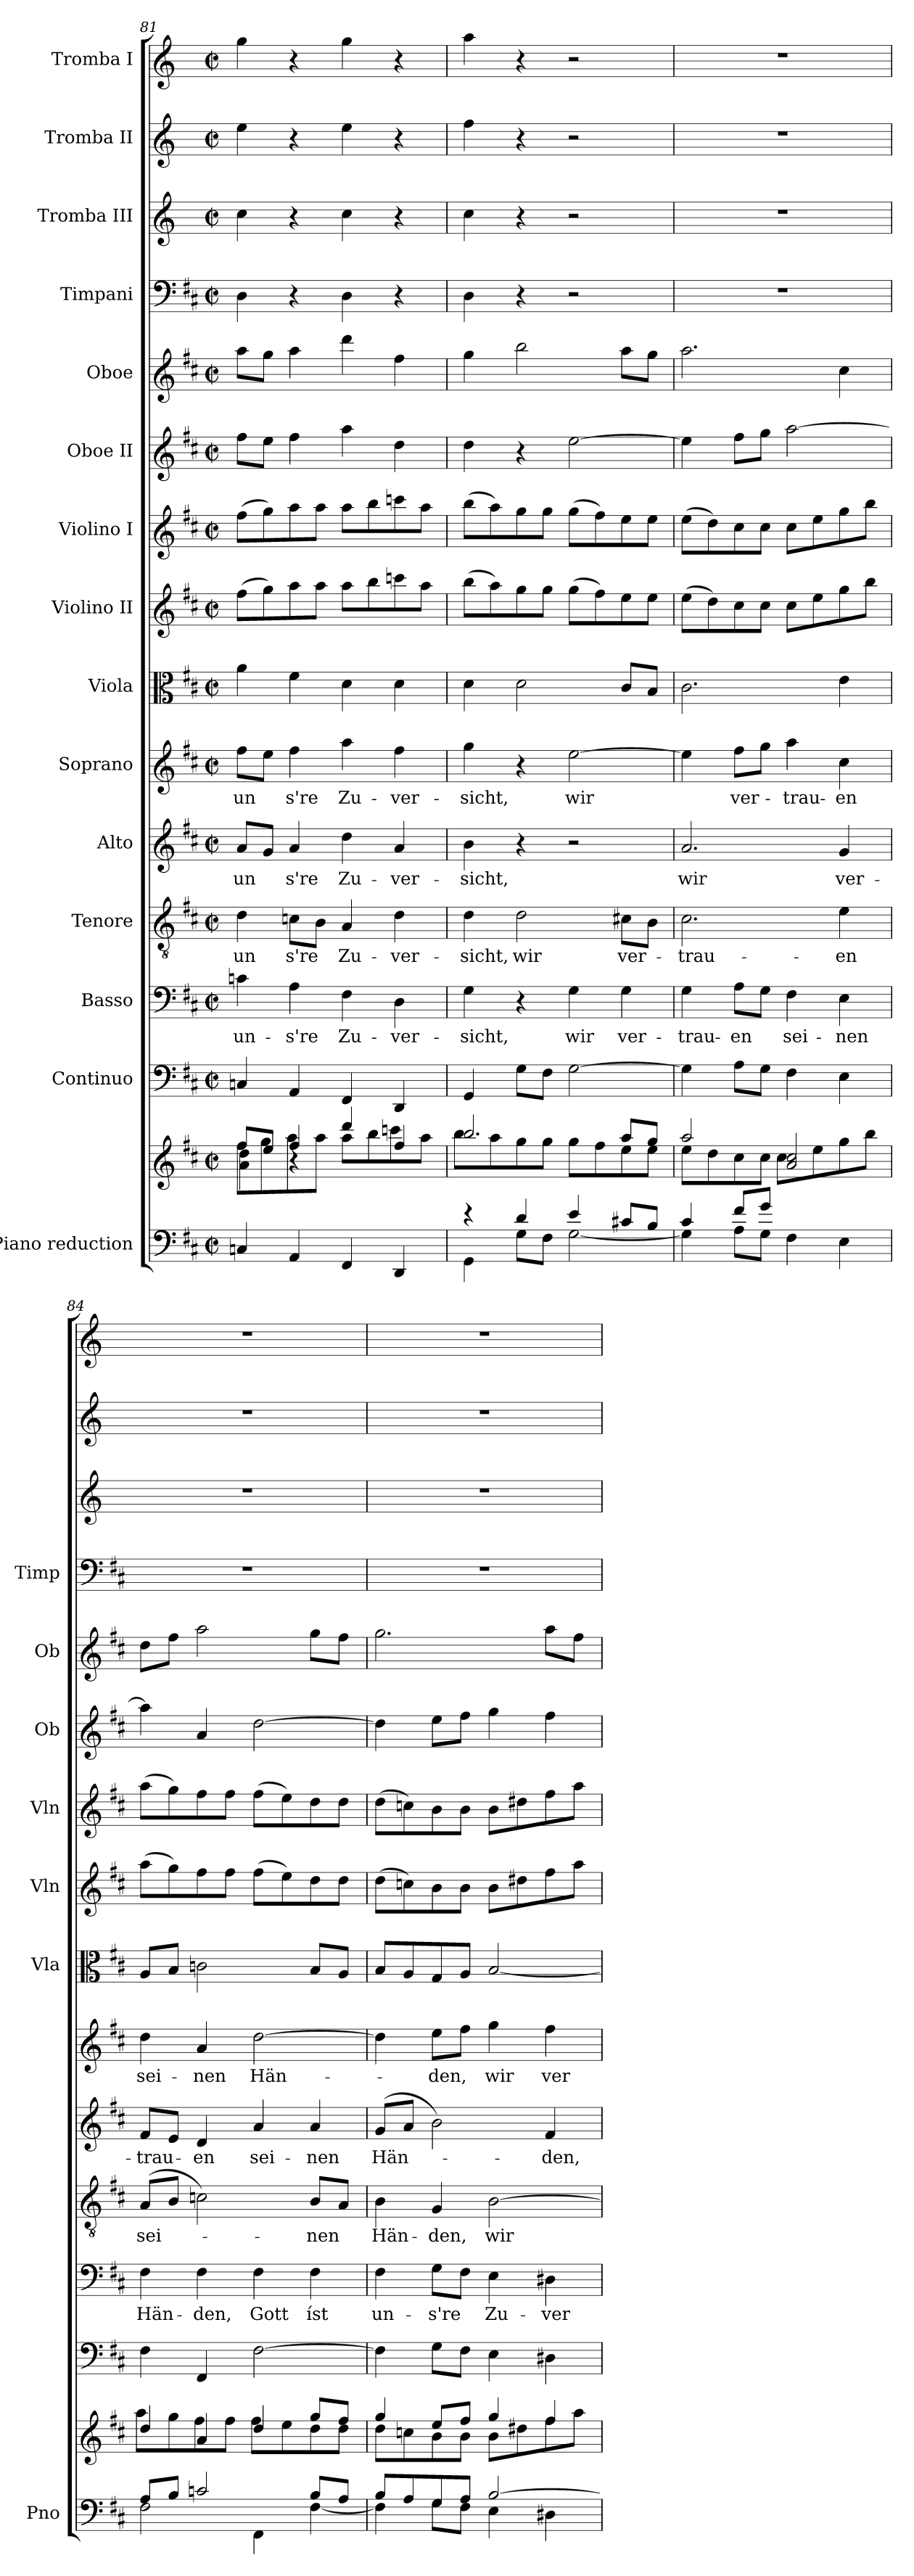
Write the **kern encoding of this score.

**kern	**kern	**kern	**kern	**text	**kern	**text	**kern	**text	**kern	**text	**kern	**kern	**kern	**kern	**kern	**kern	**kern	**kern	**kern
*part15	*part15	*part14	*part13	*part13	*part12	*part12	*part11	*part11	*part10	*part10	*part9	*part8	*part7	*part6	*part5	*part4	*part3	*part2	*part1
*staff16	*staff15	*staff14	*staff13	*staff13	*staff12	*staff12	*staff11	*staff11	*staff10	*staff10	*staff9	*staff8	*staff7	*staff6	*staff5	*staff4	*staff3	*staff2	*staff1
*I"Piano reduction	*	*I"Continuo	*I"Basso	*	*I"Tenore	*	*I"Alto	*	*I"Soprano	*	*I"Viola	*I"Violino II	*I"Violino I	*I"Oboe II	*I"Oboe	*I"Timpani	*I"Tromba III	*I"Tromba II	*I"Tromba I
*I'Pno	*	*	*	*	*	*	*	*	*	*	*I'Vla	*I'Vln	*I'Vln	*I'Ob	*I'Ob	*I'Timp	*	*	*
*clefF4	*clefG2	*clefF4	*clefF4	*	*clefGv2	*	*clefG2	*	*clefG2	*	*clefC3	*clefG2	*clefG2	*clefG2	*clefG2	*clefF4	*clefG2	*clefG2	*clefG2
*	*	*	*	*	*	*	*	*	*	*	*	*	*	*	*	*	*ITrd-1c-2	*ITrd-1c-2	*ITrd-1c-2
*k[f#c#]	*k[f#c#]	*k[f#c#]	*k[f#c#]	*	*k[f#c#]	*	*k[f#c#]	*	*k[f#c#]	*	*k[f#c#]	*k[f#c#]	*k[f#c#]	*k[f#c#]	*k[f#c#]	*k[f#c#]	*k[f#c#]	*k[f#c#]	*k[f#c#]
*M2/2	*M2/2	*M2/2	*M2/2	*	*M2/2	*	*M2/2	*	*M2/2	*	*M2/2	*M2/2	*M2/2	*M2/2	*M2/2	*M2/2	*M2/2	*M2/2	*M2/2
*met(c|)	*met(c|)	*met(c|)	*met(c|)	*	*met(c|)	*	*met(c|)	*	*met(c|)	*	*met(c|)	*met(c|)	*met(c|)	*met(c|)	*met(c|)	*met(c|)	*met(c|)	*met(c|)	*met(c|)
=81	=81	=81	=81	=81	=81	=81	=81	=81	=81	=81	=81	=81	=81	=81	=81	=81	=81	=81	=81
*	*^	*	*	*	*	*	*	*	*	*	*	*	*	*	*	*	*	*	*
*	*	*^	*	*	*	*	*	*	*	*	*	*	*	*	*	*	*	*	*	*
!	!	!	!	!	!	!LO:LY:b	!	!LO:LY:b	!	!LO:LY:b	!	!LO:LY:b	!	!	!	!	!	!	!	!	!
4Cn/	8ff#/L	8ff#\L	4a\ 4dd\	4Cn/	4cn\	un-	4d\	un	8a/L	un	8ff#\L	un	4a\	(8ff#\L	(8ff#\L	8ff#\L	8aa\L	4D\	4dd\	4ff#\	4aa\
.	8ee/J	8gg\	.	.	.	.	.	.	8g/J	.	8ee\J	.	.	8gg\)	8gg\)	8ee\J	8gg\J	.	.	.	.
!	!	!	!	!	!	!LO:LY:b	!	!LO:LY:b	!	!LO:LY:b	!	!LO:LY:b	!	!	!	!	!	!	!	!	!
4AA/	4ff#/	8aa\	4r	4AA/	4A\	-s're	8cn\L	s're	4a/	s're	4ff#\	s're	4f#\	8aa\	8aa\	4ff#\	4aa\	4r	4r	4r	4r
.	.	8aa\J	.	.	.	.	8B\J	.	.	.	.	.	.	8aa\J	8aa\J	.	.	.	.	.	.
!	!	!	!	!	!	!LO:LY:b	!	!LO:LY:b	!	!LO:LY:b	!	!LO:LY:b	!	!	!	!	!	!	!	!	!
4FF#/	4ddd/	8aa\L	2ryy	4FF#/	4F#\	Zu-	4A/	Zu-	4dd\	Zu-	4aa\	Zu-	4d\	8aa\L	8aa\L	4aa\	4ddd\	4D\	4dd\	4ff#\	4aa\
.	.	8bb\	.	.	.	.	.	.	.	.	.	.	.	8bb\	8bb\	.	.	.	.	.	.
!	!	!	!	!	!	!LO:LY:b	!	!LO:LY:b	!	!LO:LY:b	!	!LO:LY:b	!	!	!	!	!	!	!	!	!
4DD/	4ff#/	8cccn\	.	4DD/	4D\	-ver-	4d\	-ver-	4a/	-ver-	4ff#\	-ver-	4d\	8cccn\	8cccn\	4dd\	4ff#\	4r	4r	4r	4r
.	.	8aa\J	.	.	.	.	.	.	.	.	.	.	.	8aa\J	8aa\J	.	.	.	.	.	.
*	*	*v	*v	*	*	*	*	*	*	*	*	*	*	*	*	*	*	*	*	*	*
=82	=82	=82	=82	=82	=82	=82	=82	=82	=82	=82	=82	=82	=82	=82	=82	=82	=82	=82	=82	=82
*^	*	*	*	*	*	*	*	*	*	*	*	*	*	*	*	*	*	*	*	*
!	!	!	!	!	!	!LO:LY:b	!	!LO:LY:b	!	!LO:LY:b	!	!LO:LY:b	!	!	!	!	!	!	!	!	!
4r	4GG\	2.bb/	8bb\L	4GG/	4G\	-sicht,	4d\	-sicht,	4b\	-sicht,	4gg\	-sicht,	4d\	(8bb\L	(8bb\L	4dd\	4gg\	4D\	4dd\	4gg\	4bb\
.	.	.	8aa\	.	.	.	.	.	.	.	.	.	.	8aa\)	8aa\)	.	.	.	.	.	.
!	!	!	!	!	!	!	!	!LO:LY:b	!	!	!	!	!	!	!	!	!	!	!	!	!
4d/	8G\L	.	8gg\	8G\L	4r	.	2d\	wir	4r	.	4r	.	2d\	8gg\	8gg\	4r	2bb\	4r	4r	4r	4r
.	8F#\J	.	8gg\J	8F#\J	.	.	.	.	.	.	.	.	.	8gg\J	8gg\J	.	.	.	.	.	.
!	!	!	!	!	!	!LO:LY:b	!	!	!	!	!	!LO:LY:b	!	!	!	!	!	!	!	!	!
4e/	[2G\	.	8gg\L	[2G\	4G\	wir	.	.	2r	.	[2ee\	wir	.	(8gg\L	(8gg\L	[2ee\	.	2r	2r	2r	2r
.	.	.	8ff#\	.	.	.	.	.	.	.	.	.	.	8ff#\)	8ff#\)	.	.	.	.	.	.
!	!	!	!	!	!	!LO:LY:b	!	!LO:LY:b	!	!	!	!	!	!	!	!	!	!	!	!	!
8c#X/L	.	8aa/L	8ee\	.	4G\	ver-	8c#X\L	ver-	.	.	.	.	8c#/L	8ee\	8ee\	.	8aa\L	.	.	.	.
8B/J	.	8gg/J	8ee\J	.	.	.	8B\J	.	.	.	.	.	8B/J	8ee\J	8ee\J	.	8gg\J	.	.	.	.
=83	=83	=83	=83	=83	=83	=83	=83	=83	=83	=83	=83	=83	=83	=83	=83	=83	=83	=83	=83	=83	=83
!	!	!	!	!	!	!LO:LY:b	!	!LO:LY:b	!	!LO:LY:b	!	!	!	!	!	!	!	!	!	!	!
4c#/	4G\]	2aa/	8ee\L	4G\]	4G\	-trau-	2.c#\	-trau-	2.a/	wir	4ee\]	.	2.c#\	(8ee\L	(8ee\L	4ee\]	2.aa\	1r	1r	1r	1r
.	.	.	8dd\	.	.	.	.	.	.	.	.	.	.	8dd\)	8dd\)	.	.	.	.	.	.
!	!	!	!	!	!	!LO:LY:b	!	!	!	!	!	!LO:LY:b	!	!	!	!	!	!	!	!	!
8f#/L	8A\L	.	8cc#\	8A\L	8A\L	-en	.	.	.	.	8ff#\L	ver-	.	8cc#\	8cc#\	8ff#\L	.	.	.	.	.
8g/J	8G\J	.	8cc#\J	8G\J	8G\J	.	.	.	.	.	8gg\J	.	.	8cc#\J	8cc#\J	8gg\J	.	.	.	.	.
!	!	!	!	!	!	!LO:LY:b	!	!	!	!	!	!LO:LY:b	!	!	!	!	!	!	!	!	!
2ryy	4F#\	2a/ 2cc#/	8cc#\L	4F#\	4F#\	sei-	.	.	.	.	4aa\	-trau-	.	8cc#\L	8cc#\L	[2aa\	.	.	.	.	.
.	.	.	8ee\	.	.	.	.	.	.	.	.	.	.	8ee\	8ee\	.	.	.	.	.	.
!	!	!	!	!	!	!LO:LY:b	!	!LO:LY:b	!	!LO:LY:b	!	!LO:LY:b	!	!	!	!	!	!	!	!	!
.	4E\	.	8gg\	4E\	4E\	-nen	4e\	-en	4g/	ver-	4cc#\	-en	4e\	8gg\	8gg\	.	4cc#\	.	.	.	.
.	.	.	8bb\J	.	.	.	.	.	.	.	.	.	.	8bb\J	8bb\J	.	.	.	.	.	.
=84	=84	=84	=84	=84	=84	=84	=84	=84	=84	=84	=84	=84	=84	=84	=84	=84	=84	=84	=84	=84	=84
!	!	!	!	!	!	!LO:LY:b	!	!LO:LY:b	!	!LO:LY:b	!	!LO:LY:b	!	!	!	!	!	!	!	!	!
8A/L	2F#\	4dd/	8aa\L	4F#\	4F#\	Hän-	(8A/L	sei-	8f#/L	-trau-	4dd\	sei-	8A/L	(8aa\L	(8aa\L	4aa\]	8dd\L	1r	1r	1r	1r
8B/J	.	.	8gg\	.	.	.	8B/J	.	8e/J	.	.	.	8B/J	8gg\)	8gg\)	.	8ff#\J	.	.	.	.
!	!	!	!	!	!	!LO:LY:b	!	!	!	!LO:LY:b	!	!LO:LY:b	!	!	!	!	!	!	!	!	!
2cn/	.	4a/	8ff#\	4FF#/	4F#\	-den,	2cn\)	.	4d/	-en	4a/	-nen	2cn\	8ff#\	8ff#\	4a/	2aa\	.	.	.	.
.	.	.	8ff#\J	.	.	.	.	.	.	.	.	.	.	8ff#\J	8ff#\J	.	.	.	.	.	.
!	!	!	!	!	!	!LO:LY:b	!	!	!	!LO:LY:b	!	!LO:LY:b	!	!	!	!	!	!	!	!	!
.	4FF#\	4dd/	8ff#\L	[2F#\	4F#\	Gott	.	.	4a/	sei-	[2dd\	Hän-	.	(8ff#\L	(8ff#\L	[2dd\	.	.	.	.	.
.	.	.	8ee\	.	.	.	.	.	.	.	.	.	.	8ee\)	8ee\)	.	.	.	.	.	.
!	!	!	!	!	!	!LO:LY:b	!	!LO:LY:b	!	!LO:LY:b	!	!	!	!	!	!	!	!	!	!	!
8B/L	[4F#\	8gg/L	8dd\	.	4F#\	íst	8B/L	-nen	4a/	-nen	.	.	8B/L	8dd\	8dd\	.	8gg\L	.	.	.	.
8A/J	.	8ff#/J	8dd\J	.	.	.	8A/J	.	.	.	.	.	8A/J	8dd\J	8dd\J	.	8ff#\J	.	.	.	.
=85	=85	=85	=85	=85	=85	=85	=85	=85	=85	=85	=85	=85	=85	=85	=85	=85	=85	=85	=85	=85	=85
!	!	!	!	!	!	!LO:LY:b	!	!LO:LY:b	!	!LO:LY:b	!	!	!	!	!	!	!	!	!	!	!
8B/L	4F#\]	4gg/	8dd\L	4F#\]	4F#\	un-	4B\	Hän-	(8g/L	Hän-	4dd\]	.	8B/L	(8dd\L	(8dd\L	4dd\]	2.gg\	1r	1r	1r	1r
8A/	.	.	8ccn\	.	.	.	.	.	8a/J	.	.	.	8A/	8ccn\)	8ccn\)	.	.	.	.	.	.
!	!	!	!	!	!	!LO:LY:b	!	!LO:LY:b	!	!	!	!LO:LY:b	!	!	!	!	!	!	!	!	!
8G/	8G\L	8ee/L	8b\	8G\L	8G\L	-s're	4G/	-den,	2b\)	.	8ee\L	-den,	8G/	8b\	8b\	8ee\L	.	.	.	.	.
8A/J	8F#\J	8ff#/J	8b\J	8F#\J	8F#\J	.	.	.	.	.	8ff#\J	.	8A/J	8b\J	8b\J	8ff#\J	.	.	.	.	.
!	!	!	!	!	!	!LO:LY:b	!	!LO:LY:b	!	!	!	!LO:LY:b	!	!	!	!	!	!	!	!	!
[2B/	4E\	4gg/	8b\L	4E\	4E\	Zu-	[2B\	wir	.	.	4gg\	wir	[2B/	8b\L	8b\L	4gg\	.	.	.	.	.
.	.	.	8dd#X\	.	.	.	.	.	.	.	.	.	.	8dd#X\	8dd#X\	.	.	.	.	.	.
!	!	!	!	!	!	!LO:LY:b	!	!	!	!LO:LY:b	!	!LO:LY:b	!	!	!	!	!	!	!	!	!
.	4D#X\	4ff#/	8ff#\	4D#X\	4D#X\	-ver-	.	.	4f#/	-den,	4ff#\	ver-	.	8ff#\	8ff#\	4ff#\	8aa\L	.	.	.	.
.	.	.	8aa\J	.	.	.	.	.	.	.	.	.	.	8aa\J	8aa\J	.	8ff#\J	.	.	.	.
*v	*v	*	*	*	*	*	*	*	*	*	*	*	*	*	*	*	*	*	*	*	*
*	*v	*v	*	*	*	*	*	*	*	*	*	*	*	*	*	*	*	*	*	*
=	=	=	=	=	=	=	=	=	=	=	=	=	=	=	=	=	=	=	=
*-	*-	*-	*-	*-	*-	*-	*-	*-	*-	*-	*-	*-	*-	*-	*-	*-	*-	*-	*-
